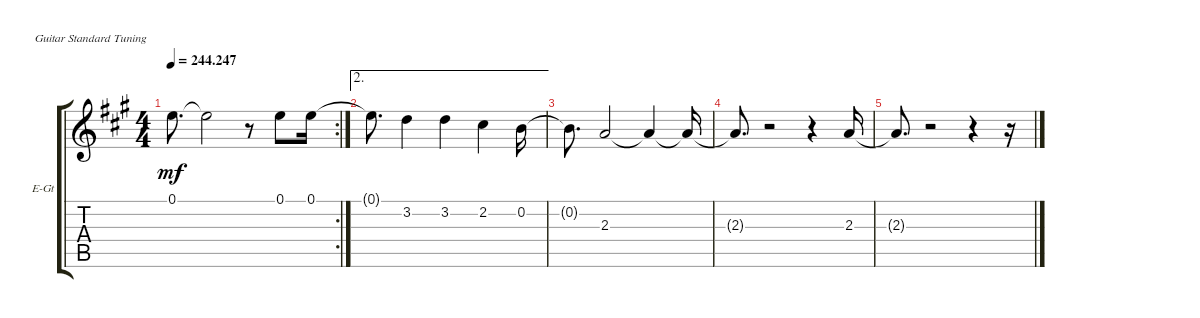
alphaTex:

\defaultSystemsLayout 4
\bracketExtendMode groupsimilarinstruments
\firstSystemTrackNameOrientation horizontal
\otherSystemsTrackNameOrientation horizontal
\track ("Electric Guitar" "E-Gt") {instrument overdrivenguitar}
\staff {score tabs}
\tuning (E4 B3 G3 D3 A2 E2)
\rc 2
\ts (4 4)
\tempo
244.247
\accidentals auto
\clef g2
\ottava regular
\simile none
\scale
0.354497
\ks a
0.1{t}.8{d dy mf} 0.1{t}.2 r.8 0.1.8 0.1.16 |
\ae 2
0.1{t}.8{d} 3.2.4 3.2.4 2.2.4 0.2.16 |
0.2{t}.8{d} 2.3.2 2.3{t}.4 2.3{t}.16 |
2.3{t}.8{d} r.2 r.4 2.3.16 |
2.3{t}.8{d} r.2 r.4 r.16
